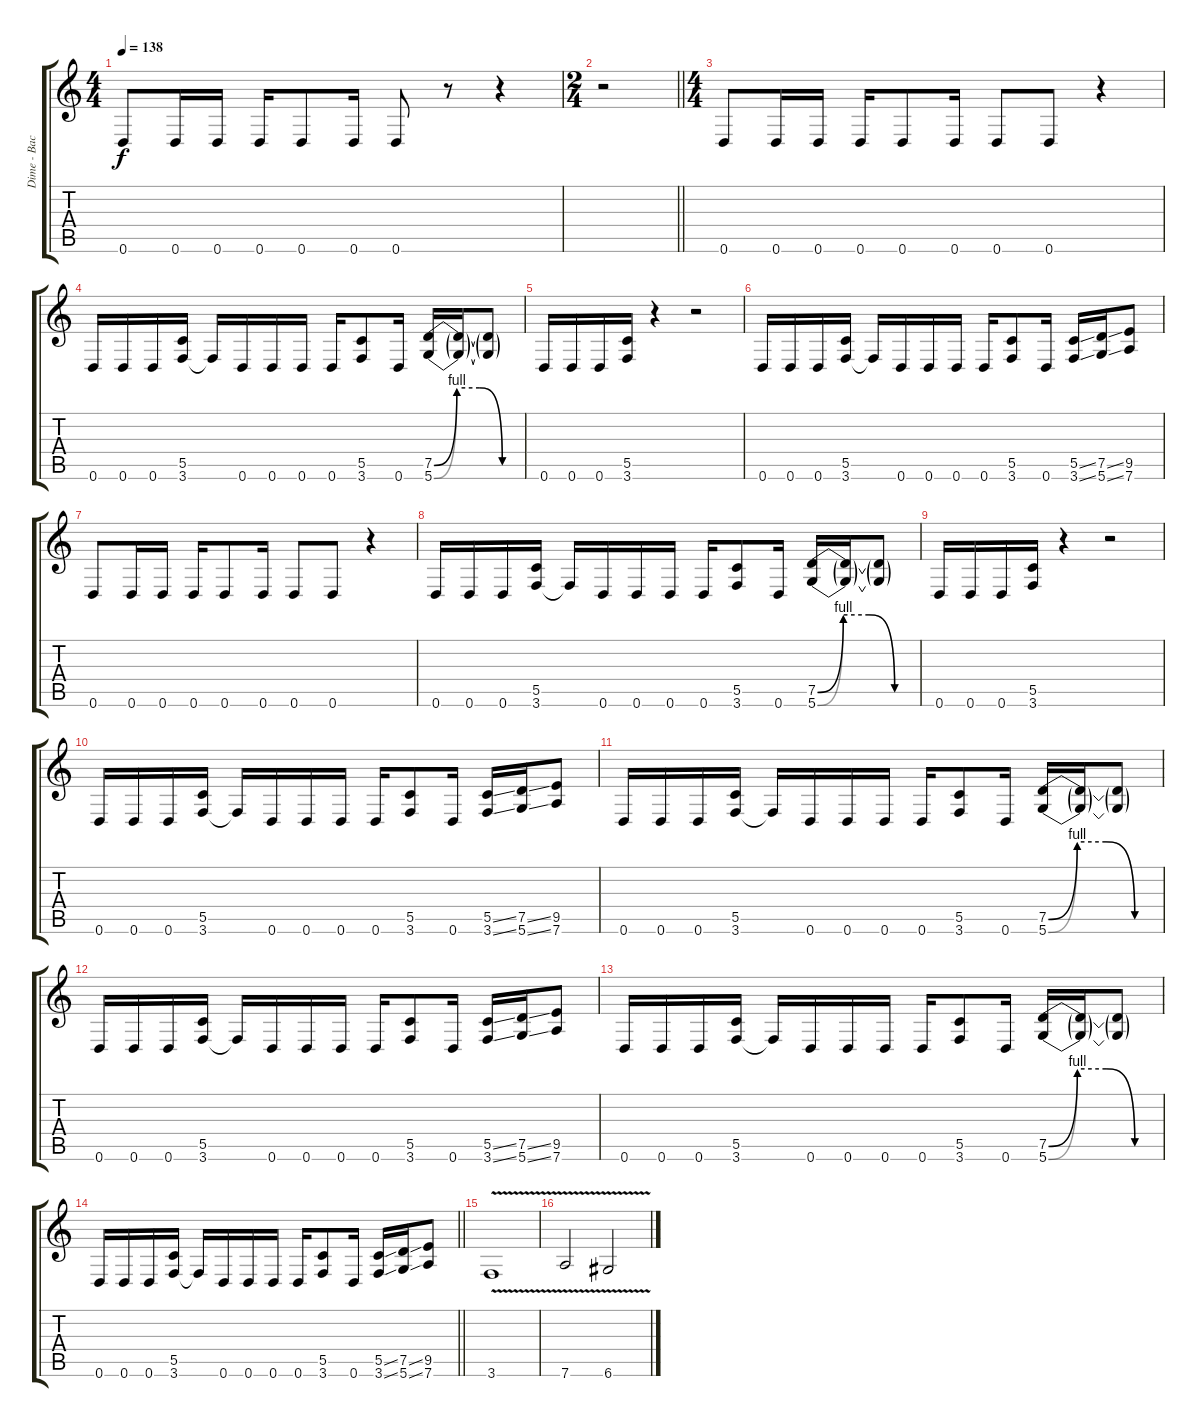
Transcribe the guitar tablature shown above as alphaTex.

\track ("Dime - Back Guitar" "Dime - Bac") {instrument overdrivenguitar}
\staff {score tabs}
\tuning (D4 A3 F3 C3 G2 D2) {hide}
\ts (4 4)
\tempo 138
\clef g2
\ks c
0.6.8{dy f} 0.6.16 0.6.16 0.6.16 0.6.8 0.6.16 0.6.8 r.8 r.4 |
\ts (2 4)
\barLineRight lightlight
r.2 |
\ts (4 4)
0.6.8 0.6.16 0.6.16 0.6.16 0.6.8 0.6.16 0.6.8 0.6.8 r.4 |
0.6.16 0.6.16 0.6.16 (5.5 3.6).16 3.6{t}.16 0.6.16 0.6.16 0.6.16 0.6.16 (5.5 3.6).8 0.6.16 (7.5{be (custom 0 0 15 4 30 4 45 0 60 0)} 5.6{be (custom 0 0 15 4 30 4 45 0 60 0)}).16 (7.5{t} 5.6{t}).16 (7.5{t} 5.6{t}).8 |
0.6.16 0.6.16 0.6.16 (5.5 3.6).16 r.4 r.2 |
0.6.16 0.6.16 0.6.16 (5.5 3.6).16 3.6{t}.16 0.6.16 0.6.16 0.6.16 0.6.16 (5.5 3.6).8 0.6.16 (5.5{ss} 3.6{ss}).16 (7.5{ss} 5.6{ss}).16 (9.5 7.6).8 |
0.6.8 0.6.16 0.6.16 0.6.16 0.6.8 0.6.16 0.6.8 0.6.8 r.4 |
0.6.16 0.6.16 0.6.16 (5.5 3.6).16 3.6{t}.16 0.6.16 0.6.16 0.6.16 0.6.16 (5.5 3.6).8 0.6.16 (7.5{be (custom 0 0 15 4 30 4 45 0 60 0)} 5.6{be (custom 0 0 15 4 30 4 45 0 60 0)}).16 (7.5{t} 5.6{t}).16 (7.5{t} 5.6{t}).8 |
0.6.16 0.6.16 0.6.16 (5.5 3.6).16 r.4 r.2 |
0.6.16 0.6.16 0.6.16 (5.5 3.6).16 3.6{t}.16 0.6.16 0.6.16 0.6.16 0.6.16 (5.5 3.6).8 0.6.16 (5.5{ss} 3.6{ss}).16 (7.5{ss} 5.6{ss}).16 (9.5 7.6).8 |
0.6.16 0.6.16 0.6.16 (5.5 3.6).16 3.6{t}.16 0.6.16 0.6.16 0.6.16 0.6.16 (5.5 3.6).8 0.6.16 (7.5{be (custom 0 0 15 4 30 4 45 0 60 0)} 5.6{be (custom 0 0 15 4 30 4 45 0 60 0)}).16 (7.5{t} 5.6{t}).16 (7.5{t} 5.6{t}).8 |
0.6.16 0.6.16 0.6.16 (5.5 3.6).16 3.6{t}.16 0.6.16 0.6.16 0.6.16 0.6.16 (5.5 3.6).8 0.6.16 (5.5{ss} 3.6{ss}).16 (7.5{ss} 5.6{ss}).16 (9.5 7.6).8 |
0.6.16 0.6.16 0.6.16 (5.5 3.6).16 3.6{t}.16 0.6.16 0.6.16 0.6.16 0.6.16 (5.5 3.6).8 0.6.16 (7.5{be (custom 0 0 15 4 30 4 45 0 60 0)} 5.6{be (custom 0 0 15 4 30 4 45 0 60 0)}).16 (7.5{t} 5.6{t}).16 (7.5{t} 5.6{t}).8 |
\barLineRight lightlight
0.6.16 0.6.16 0.6.16 (5.5 3.6).16 3.6{t}.16 0.6.16 0.6.16 0.6.16 0.6.16 (5.5 3.6).8 0.6.16 (5.5{ss} 3.6{ss}).16 (7.5{ss} 5.6{ss}).16 (9.5 7.6).8 |
3.6{v}.1 |
7.6{v}.2 6.6{v}.2
